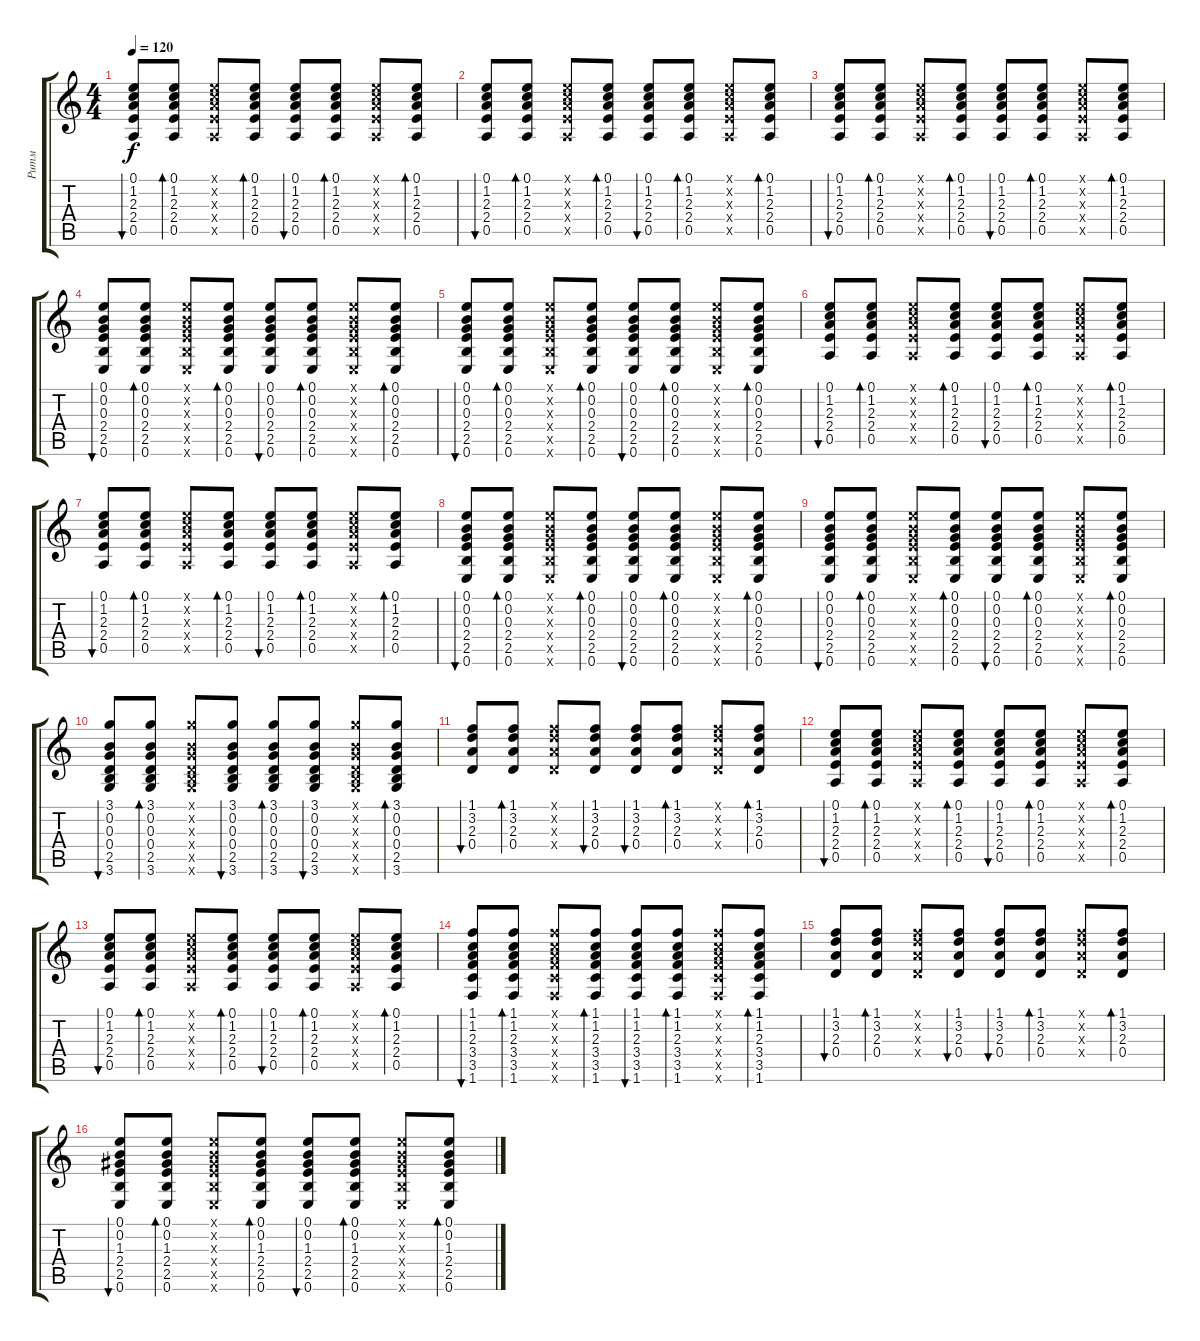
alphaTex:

\track ("Ритм" "Ритм") {instrument acousticguitarsteel}
\staff {score tabs}
\tuning (E4 B3 G3 D3 A2 E2) {hide}
\ts (4 4)
\tempo 120
\clef g2
\ks c
(0.1 1.2 2.3 2.4 0.5).8{bu 30 dy f} (0.1 1.2 2.3 2.4 0.5).8{bd 30} (0.1{x} 1.2{x} 2.3{x} 2.4{x} 0.5{x}).8 (0.1 1.2 2.3 2.4 0.5).8{bd 30} (0.1 1.2 2.3 2.4 0.5).8{bu 30} (0.1 1.2 2.3 2.4 0.5).8{bd 30} (0.1{x} 1.2{x} 2.3{x} 2.4{x} 0.5{x}).8 (0.1 1.2 2.3 2.4 0.5).8{bd 30} |
(0.1 1.2 2.3 2.4 0.5).8{bu 30} (0.1 1.2 2.3 2.4 0.5).8{bd 30} (0.1{x} 1.2{x} 2.3{x} 2.4{x} 0.5{x}).8 (0.1 1.2 2.3 2.4 0.5).8{bd 30} (0.1 1.2 2.3 2.4 0.5).8{bu 30} (0.1 1.2 2.3 2.4 0.5).8{bd 30} (0.1{x} 1.2{x} 2.3{x} 2.4{x} 0.5{x}).8 (0.1 1.2 2.3 2.4 0.5).8{bd 30} |
(0.1 1.2 2.3 2.4 0.5).8{bu 30} (0.1 1.2 2.3 2.4 0.5).8{bd 30} (0.1{x} 1.2{x} 2.3{x} 2.4{x} 0.5{x}).8 (0.1 1.2 2.3 2.4 0.5).8{bd 30} (0.1 1.2 2.3 2.4 0.5).8{bu 30} (0.1 1.2 2.3 2.4 0.5).8{bd 30} (0.1{x} 1.2{x} 2.3{x} 2.4{x} 0.5{x}).8 (0.1 1.2 2.3 2.4 0.5).8{bd 30} |
(0.1 0.2 0.3 2.4 2.5 0.6).8{bu 30} (0.1 0.2 0.3 2.4 2.5 0.6).8{bd 30} (0.1{x} 0.2{x} 0.3{x} 2.4{x} 2.5{x} 0.6{x}).8 (0.1 0.2 0.3 2.4 2.5 0.6).8{bd 30} (0.1 0.2 0.3 2.4 2.5 0.6).8{bu 30} (0.1 0.2 0.3 2.4 2.5 0.6).8{bd 30} (0.1{x} 0.2{x} 0.3{x} 2.4{x} 2.5{x} 0.6{x}).8 (0.1 0.2 0.3 2.4 2.5 0.6).8{bd 30} |
(0.1 0.2 0.3 2.4 2.5 0.6).8{bu 30} (0.1 0.2 0.3 2.4 2.5 0.6).8{bd 30} (0.1{x} 0.2{x} 0.3{x} 2.4{x} 2.5{x} 0.6{x}).8 (0.1 0.2 0.3 2.4 2.5 0.6).8{bd 30} (0.1 0.2 0.3 2.4 2.5 0.6).8{bu 30} (0.1 0.2 0.3 2.4 2.5 0.6).8{bd 30} (0.1{x} 0.2{x} 0.3{x} 2.4{x} 2.5{x} 0.6{x}).8 (0.1 0.2 0.3 2.4 2.5 0.6).8{bd 30} |
(0.1 1.2 2.3 2.4 0.5).8{bu 30} (0.1 1.2 2.3 2.4 0.5).8{bd 30} (0.1{x} 1.2{x} 2.3{x} 2.4{x} 0.5{x}).8 (0.1 1.2 2.3 2.4 0.5).8{bd 30} (0.1 1.2 2.3 2.4 0.5).8{bu 30} (0.1 1.2 2.3 2.4 0.5).8{bd 30} (0.1{x} 1.2{x} 2.3{x} 2.4{x} 0.5{x}).8 (0.1 1.2 2.3 2.4 0.5).8{bd 30} |
(0.1 1.2 2.3 2.4 0.5).8{bu 30} (0.1 1.2 2.3 2.4 0.5).8{bd 30} (0.1{x} 1.2{x} 2.3{x} 2.4{x} 0.5{x}).8 (0.1 1.2 2.3 2.4 0.5).8{bd 30} (0.1 1.2 2.3 2.4 0.5).8{bu 30} (0.1 1.2 2.3 2.4 0.5).8{bd 30} (0.1{x} 1.2{x} 2.3{x} 2.4{x} 0.5{x}).8 (0.1 1.2 2.3 2.4 0.5).8{bd 30} |
(0.1 0.2 0.3 2.4 2.5 0.6).8{bu 30} (0.1 0.2 0.3 2.4 2.5 0.6).8{bd 30} (0.1{x} 0.2{x} 0.3{x} 2.4{x} 2.5{x} 0.6{x}).8 (0.1 0.2 0.3 2.4 2.5 0.6).8{bd 30} (0.1 0.2 0.3 2.4 2.5 0.6).8{bu 30} (0.1 0.2 0.3 2.4 2.5 0.6).8{bd 30} (0.1{x} 0.2{x} 0.3{x} 2.4{x} 2.5{x} 0.6{x}).8 (0.1 0.2 0.3 2.4 2.5 0.6).8{bd 30} |
(0.1 0.2 0.3 2.4 2.5 0.6).8{bu 30} (0.1 0.2 0.3 2.4 2.5 0.6).8{bd 30} (0.1{x} 0.2{x} 0.3{x} 2.4{x} 2.5{x} 0.6{x}).8 (0.1 0.2 0.3 2.4 2.5 0.6).8{bd 30} (0.1 0.2 0.3 2.4 2.5 0.6).8{bu 30} (0.1 0.2 0.3 2.4 2.5 0.6).8{bd 30} (0.1{x} 0.2{x} 0.3{x} 2.4{x} 2.5{x} 0.6{x}).8 (0.1 0.2 0.3 2.4 2.5 0.6).8{bd 30} |
(3.1 0.2 0.3 0.4 2.5 3.6).8{bu 30} (3.1 0.2 0.3 0.4 2.5 3.6).8{bd 30} (3.1{x} 0.2{x} 0.3{x} 0.4{x} 2.5{x} 3.6{x}).8 (3.1 0.2 0.3 0.4 2.5 3.6).8{bu 30} (3.1 0.2 0.3 0.4 2.5 3.6).8{bd 30} (3.1 0.2 0.3 0.4 2.5 3.6).8{bu 30} (3.1{x} 0.2{x} 0.3{x} 0.4{x} 2.5{x} 3.6{x}).8 (3.1 0.2 0.3 0.4 2.5 3.6).8{bd 30} |
(1.1 3.2 2.3 0.4).8{bu 30} (1.1 3.2 2.3 0.4).8{bd 30} (1.1{x} 3.2{x} 2.3{x} 0.4{x}).8 (1.1 3.2 2.3 0.4).8{bu 30} (1.1 3.2 2.3 0.4).8{bu 30} (1.1 3.2 2.3 0.4).8{bd 30} (1.1{x} 3.2{x} 2.3{x} 0.4{x}).8 (1.1 3.2 2.3 0.4).8{bd 30} |
(0.1 1.2 2.3 2.4 0.5).8{bu 30} (0.1 1.2 2.3 2.4 0.5).8{bd 30} (0.1{x} 1.2{x} 2.3{x} 2.4{x} 0.5{x}).8 (0.1 1.2 2.3 2.4 0.5).8{bd 30} (0.1 1.2 2.3 2.4 0.5).8{bu 30} (0.1 1.2 2.3 2.4 0.5).8{bd 30} (0.1{x} 1.2{x} 2.3{x} 2.4{x} 0.5{x}).8 (0.1 1.2 2.3 2.4 0.5).8{bd 30} |
(0.1 1.2 2.3 2.4 0.5).8{bu 30} (0.1 1.2 2.3 2.4 0.5).8{bd 30} (0.1{x} 1.2{x} 2.3{x} 2.4{x} 0.5{x}).8 (0.1 1.2 2.3 2.4 0.5).8{bd 30} (0.1 1.2 2.3 2.4 0.5).8{bu 30} (0.1 1.2 2.3 2.4 0.5).8{bd 30} (0.1{x} 1.2{x} 2.3{x} 2.4{x} 0.5{x}).8 (0.1 1.2 2.3 2.4 0.5).8{bd 30} |
(1.1 1.2 2.3 3.4 3.5 1.6).8{bu 30} (1.1 1.2 2.3 3.4 3.5 1.6).8{bd 30} (1.1{x} 1.2{x} 2.3{x} 3.4{x} 3.5{x} 1.6{x}).8 (1.1 1.2 2.3 3.4 3.5 1.6).8{bd 30} (1.1 1.2 2.3 3.4 3.5 1.6).8{bu 30} (1.1 1.2 2.3 3.4 3.5 1.6).8{bd 30} (1.1{x} 1.2{x} 2.3{x} 3.4{x} 3.5{x} 1.6{x}).8 (1.1 1.2 2.3 3.4 3.5 1.6).8{bd 30} |
(1.1 3.2 2.3 0.4).8{bu 30} (1.1 3.2 2.3 0.4).8{bd 30} (1.1{x} 3.2{x} 2.3{x} 0.4{x}).8 (1.1 3.2 2.3 0.4).8{bu 30} (1.1 3.2 2.3 0.4).8{bu 30} (1.1 3.2 2.3 0.4).8{bd 30} (1.1{x} 3.2{x} 2.3{x} 0.4{x}).8 (1.1 3.2 2.3 0.4).8{bd 30} |
(0.1 0.2 1.3 2.4 2.5 0.6).8{bu 30} (0.1 0.2 1.3 2.4 2.5 0.6).8{bd 30} (0.1{x} 0.2{x} 1.3{x} 2.4{x} 2.5{x} 0.6{x}).8 (0.1 0.2 1.3 2.4 2.5 0.6).8{bd 30} (0.1 0.2 1.3 2.4 2.5 0.6).8{bu 30} (0.1 0.2 1.3 2.4 2.5 0.6).8{bd 30} (0.1{x} 0.2{x} 1.3{x} 2.4{x} 2.5{x} 0.6{x}).8 (0.1 0.2 1.3 2.4 2.5 0.6).8{bd 30}
